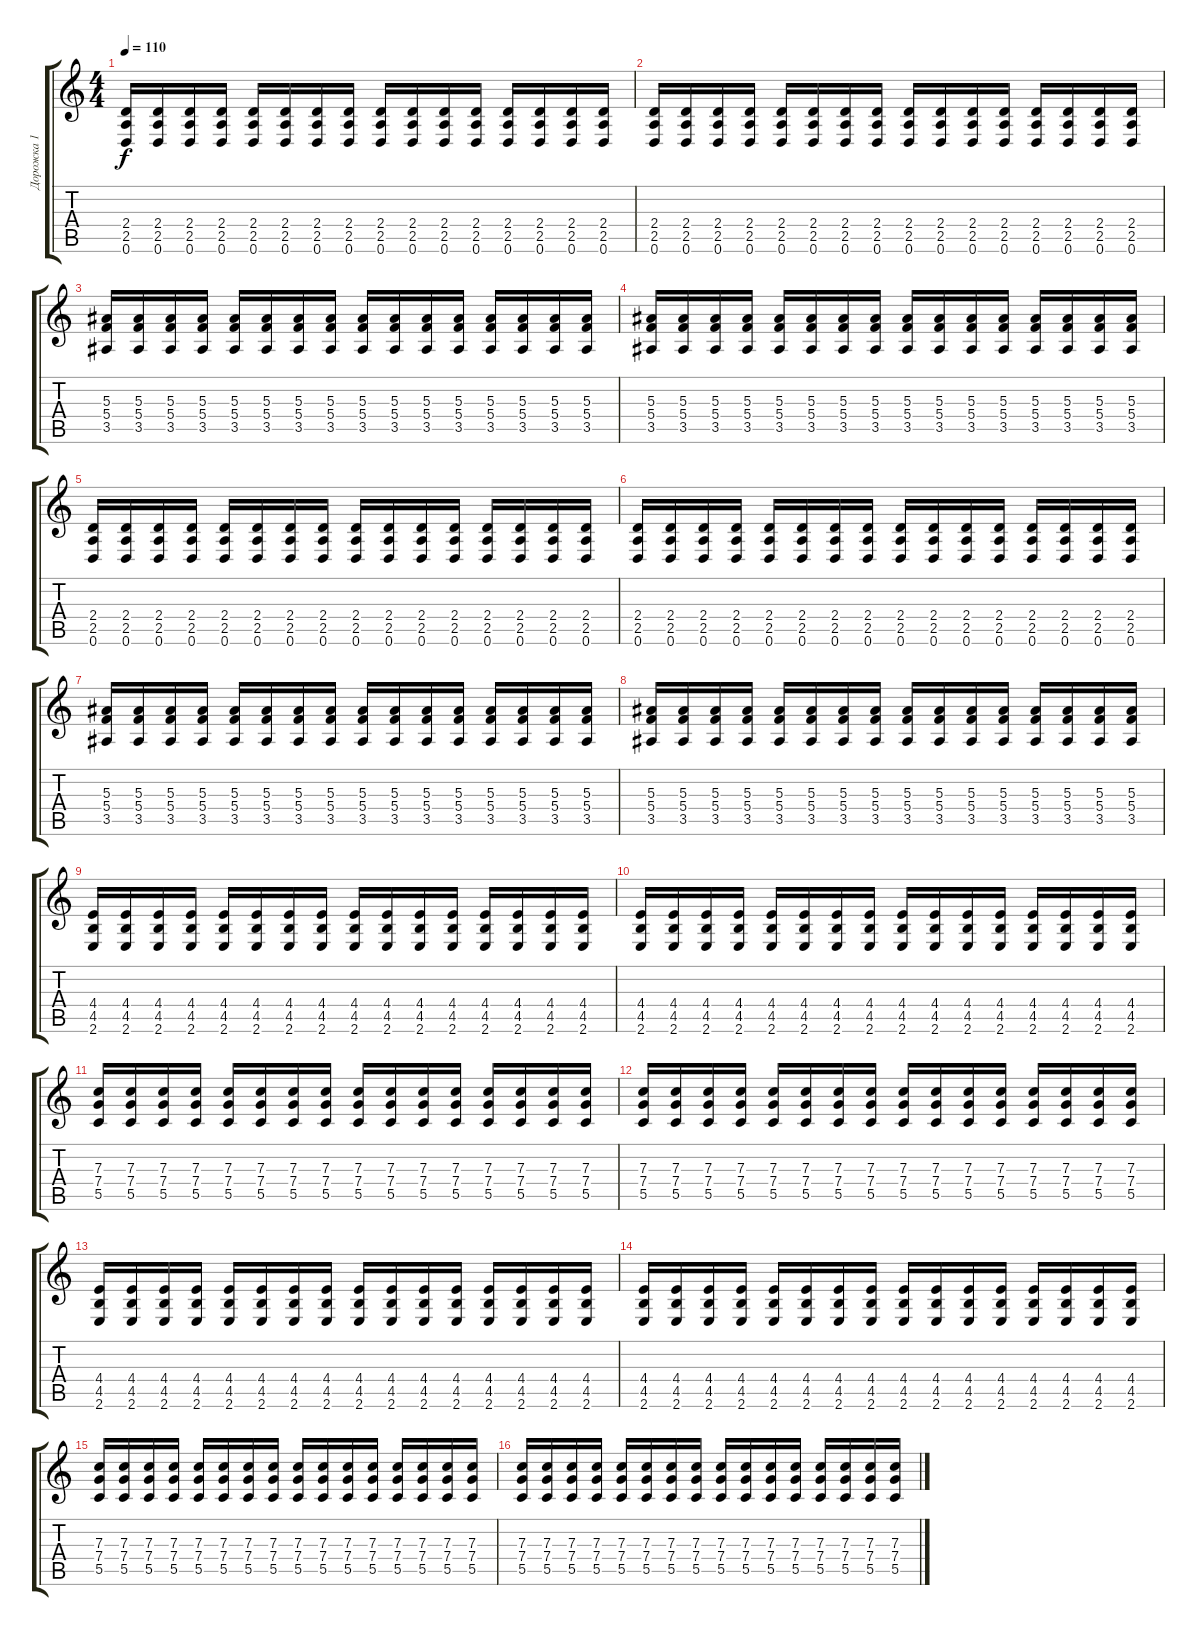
\track ("Дорожка 1" "Дорожка 1") {instrument distortionguitar}
\staff {score tabs}
\tuning (D4 A3 F3 C3 G2 D2) {hide}
\ts (4 4)
\tempo 110
\clef g2
\ks c
(2.4 2.5 0.6).16{dy f} (2.4 2.5 0.6).16 (2.4 2.5 0.6).16 (2.4 2.5 0.6).16 (2.4 2.5 0.6).16 (2.4 2.5 0.6).16 (2.4 2.5 0.6).16 (2.4 2.5 0.6).16 (2.4 2.5 0.6).16 (2.4 2.5 0.6).16 (2.4 2.5 0.6).16 (2.4 2.5 0.6).16 (2.4 2.5 0.6).16 (2.4 2.5 0.6).16 (2.4 2.5 0.6).16 (2.4 2.5 0.6).16 |
(2.4 2.5 0.6).16 (2.4 2.5 0.6).16 (2.4 2.5 0.6).16 (2.4 2.5 0.6).16 (2.4 2.5 0.6).16 (2.4 2.5 0.6).16 (2.4 2.5 0.6).16 (2.4 2.5 0.6).16 (2.4 2.5 0.6).16 (2.4 2.5 0.6).16 (2.4 2.5 0.6).16 (2.4 2.5 0.6).16 (2.4 2.5 0.6).16 (2.4 2.5 0.6).16 (2.4 2.5 0.6).16 (2.4 2.5 0.6).16 |
(5.3 5.4 3.5).16 (5.3 5.4 3.5).16 (5.3 5.4 3.5).16 (5.3 5.4 3.5).16 (5.3 5.4 3.5).16 (5.3 5.4 3.5).16 (5.3 5.4 3.5).16 (5.3 5.4 3.5).16 (5.3 5.4 3.5).16 (5.3 5.4 3.5).16 (5.3 5.4 3.5).16 (5.3 5.4 3.5).16 (5.3 5.4 3.5).16 (5.3 5.4 3.5).16 (5.3 5.4 3.5).16 (5.3 5.4 3.5).16 |
(5.3 5.4 3.5).16 (5.3 5.4 3.5).16 (5.3 5.4 3.5).16 (5.3 5.4 3.5).16 (5.3 5.4 3.5).16 (5.3 5.4 3.5).16 (5.3 5.4 3.5).16 (5.3 5.4 3.5).16 (5.3 5.4 3.5).16 (5.3 5.4 3.5).16 (5.3 5.4 3.5).16 (5.3 5.4 3.5).16 (5.3 5.4 3.5).16 (5.3 5.4 3.5).16 (5.3 5.4 3.5).16 (5.3 5.4 3.5).16 |
(2.4 2.5 0.6).16 (2.4 2.5 0.6).16 (2.4 2.5 0.6).16 (2.4 2.5 0.6).16 (2.4 2.5 0.6).16 (2.4 2.5 0.6).16 (2.4 2.5 0.6).16 (2.4 2.5 0.6).16 (2.4 2.5 0.6).16 (2.4 2.5 0.6).16 (2.4 2.5 0.6).16 (2.4 2.5 0.6).16 (2.4 2.5 0.6).16 (2.4 2.5 0.6).16 (2.4 2.5 0.6).16 (2.4 2.5 0.6).16 |
(2.4 2.5 0.6).16 (2.4 2.5 0.6).16 (2.4 2.5 0.6).16 (2.4 2.5 0.6).16 (2.4 2.5 0.6).16 (2.4 2.5 0.6).16 (2.4 2.5 0.6).16 (2.4 2.5 0.6).16 (2.4 2.5 0.6).16 (2.4 2.5 0.6).16 (2.4 2.5 0.6).16 (2.4 2.5 0.6).16 (2.4 2.5 0.6).16 (2.4 2.5 0.6).16 (2.4 2.5 0.6).16 (2.4 2.5 0.6).16 |
(5.3 5.4 3.5).16 (5.3 5.4 3.5).16 (5.3 5.4 3.5).16 (5.3 5.4 3.5).16 (5.3 5.4 3.5).16 (5.3 5.4 3.5).16 (5.3 5.4 3.5).16 (5.3 5.4 3.5).16 (5.3 5.4 3.5).16 (5.3 5.4 3.5).16 (5.3 5.4 3.5).16 (5.3 5.4 3.5).16 (5.3 5.4 3.5).16 (5.3 5.4 3.5).16 (5.3 5.4 3.5).16 (5.3 5.4 3.5).16 |
(5.3 5.4 3.5).16 (5.3 5.4 3.5).16 (5.3 5.4 3.5).16 (5.3 5.4 3.5).16 (5.3 5.4 3.5).16 (5.3 5.4 3.5).16 (5.3 5.4 3.5).16 (5.3 5.4 3.5).16 (5.3 5.4 3.5).16 (5.3 5.4 3.5).16 (5.3 5.4 3.5).16 (5.3 5.4 3.5).16 (5.3 5.4 3.5).16 (5.3 5.4 3.5).16 (5.3 5.4 3.5).16 (5.3 5.4 3.5).16 |
(4.4 4.5 2.6).16 (4.4 4.5 2.6).16 (4.4 4.5 2.6).16 (4.4 4.5 2.6).16 (4.4 4.5 2.6).16 (4.4 4.5 2.6).16 (4.4 4.5 2.6).16 (4.4 4.5 2.6).16 (4.4 4.5 2.6).16 (4.4 4.5 2.6).16 (4.4 4.5 2.6).16 (4.4 4.5 2.6).16 (4.4 4.5 2.6).16 (4.4 4.5 2.6).16 (4.4 4.5 2.6).16 (4.4 4.5 2.6).16 |
(4.4 4.5 2.6).16 (4.4 4.5 2.6).16 (4.4 4.5 2.6).16 (4.4 4.5 2.6).16 (4.4 4.5 2.6).16 (4.4 4.5 2.6).16 (4.4 4.5 2.6).16 (4.4 4.5 2.6).16 (4.4 4.5 2.6).16 (4.4 4.5 2.6).16 (4.4 4.5 2.6).16 (4.4 4.5 2.6).16 (4.4 4.5 2.6).16 (4.4 4.5 2.6).16 (4.4 4.5 2.6).16 (4.4 4.5 2.6).16 |
(7.3 7.4 5.5).16 (7.3 7.4 5.5).16 (7.3 7.4 5.5).16 (7.3 7.4 5.5).16 (7.3 7.4 5.5).16 (7.3 7.4 5.5).16 (7.3 7.4 5.5).16 (7.3 7.4 5.5).16 (7.3 7.4 5.5).16 (7.3 7.4 5.5).16 (7.3 7.4 5.5).16 (7.3 7.4 5.5).16 (7.3 7.4 5.5).16 (7.3 7.4 5.5).16 (7.3 7.4 5.5).16 (7.3 7.4 5.5).16 |
(7.3 7.4 5.5).16 (7.3 7.4 5.5).16 (7.3 7.4 5.5).16 (7.3 7.4 5.5).16 (7.3 7.4 5.5).16 (7.3 7.4 5.5).16 (7.3 7.4 5.5).16 (7.3 7.4 5.5).16 (7.3 7.4 5.5).16 (7.3 7.4 5.5).16 (7.3 7.4 5.5).16 (7.3 7.4 5.5).16 (7.3 7.4 5.5).16 (7.3 7.4 5.5).16 (7.3 7.4 5.5).16 (7.3 7.4 5.5).16 |
(4.4 4.5 2.6).16 (4.4 4.5 2.6).16 (4.4 4.5 2.6).16 (4.4 4.5 2.6).16 (4.4 4.5 2.6).16 (4.4 4.5 2.6).16 (4.4 4.5 2.6).16 (4.4 4.5 2.6).16 (4.4 4.5 2.6).16 (4.4 4.5 2.6).16 (4.4 4.5 2.6).16 (4.4 4.5 2.6).16 (4.4 4.5 2.6).16 (4.4 4.5 2.6).16 (4.4 4.5 2.6).16 (4.4 4.5 2.6).16 |
(4.4 4.5 2.6).16 (4.4 4.5 2.6).16 (4.4 4.5 2.6).16 (4.4 4.5 2.6).16 (4.4 4.5 2.6).16 (4.4 4.5 2.6).16 (4.4 4.5 2.6).16 (4.4 4.5 2.6).16 (4.4 4.5 2.6).16 (4.4 4.5 2.6).16 (4.4 4.5 2.6).16 (4.4 4.5 2.6).16 (4.4 4.5 2.6).16 (4.4 4.5 2.6).16 (4.4 4.5 2.6).16 (4.4 4.5 2.6).16 |
(7.3 7.4 5.5).16 (7.3 7.4 5.5).16 (7.3 7.4 5.5).16 (7.3 7.4 5.5).16 (7.3 7.4 5.5).16 (7.3 7.4 5.5).16 (7.3 7.4 5.5).16 (7.3 7.4 5.5).16 (7.3 7.4 5.5).16 (7.3 7.4 5.5).16 (7.3 7.4 5.5).16 (7.3 7.4 5.5).16 (7.3 7.4 5.5).16 (7.3 7.4 5.5).16 (7.3 7.4 5.5).16 (7.3 7.4 5.5).16 |
(7.3 7.4 5.5).16 (7.3 7.4 5.5).16 (7.3 7.4 5.5).16 (7.3 7.4 5.5).16 (7.3 7.4 5.5).16 (7.3 7.4 5.5).16 (7.3 7.4 5.5).16 (7.3 7.4 5.5).16 (7.3 7.4 5.5).16 (7.3 7.4 5.5).16 (7.3 7.4 5.5).16 (7.3 7.4 5.5).16 (7.3 7.4 5.5).16 (7.3 7.4 5.5).16 (7.3 7.4 5.5).16 (7.3 7.4 5.5).16
